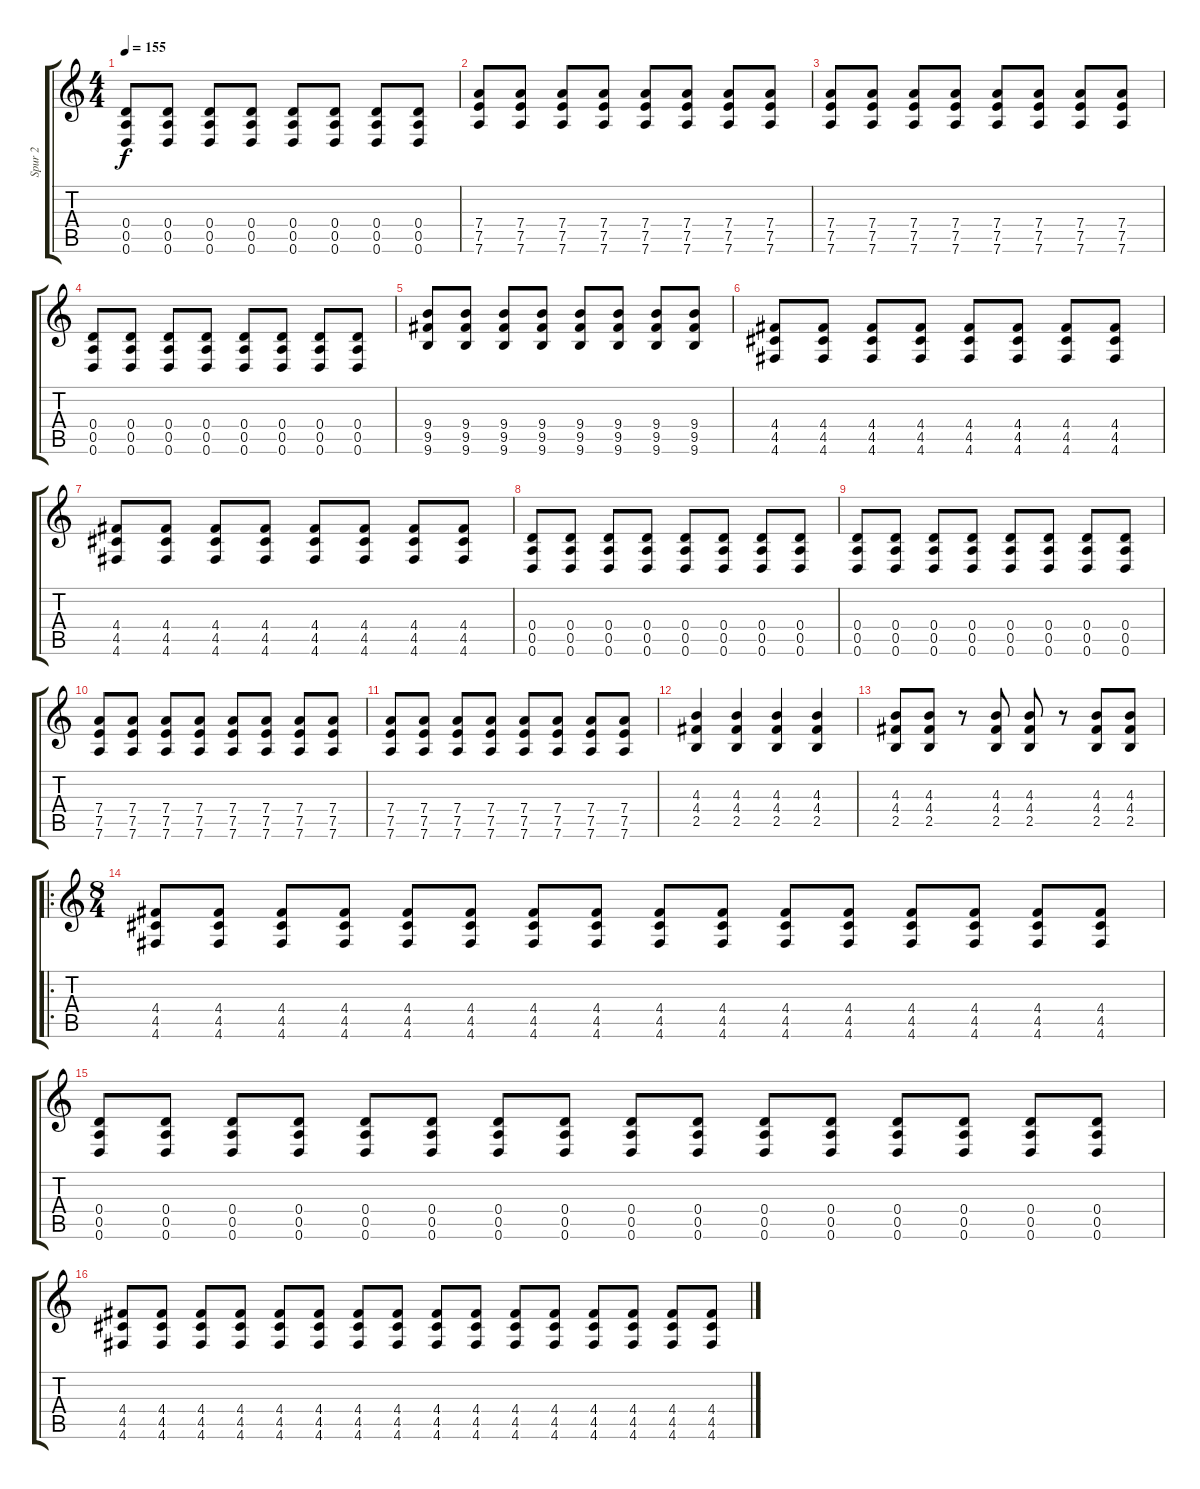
\track ("Spur 2" "Spur 2") {instrument distortionguitar}
\staff {score tabs}
\tuning (E4 B3 G3 D3 A2 D2) {hide}
\ts (4 4)
\tempo 155
\clef g2
\ks c
(0.4 0.5 0.6).8{dy f} (0.4 0.5 0.6).8 (0.4 0.5 0.6).8 (0.4 0.5 0.6).8 (0.4 0.5 0.6).8 (0.4 0.5 0.6).8 (0.4 0.5 0.6).8 (0.4 0.5 0.6).8 |
(7.4 7.5 7.6).8 (7.4 7.5 7.6).8 (7.4 7.5 7.6).8 (7.4 7.5 7.6).8 (7.4 7.5 7.6).8 (7.4 7.5 7.6).8 (7.4 7.5 7.6).8 (7.4 7.5 7.6).8 |
(7.4 7.5 7.6).8 (7.4 7.5 7.6).8 (7.4 7.5 7.6).8 (7.4 7.5 7.6).8 (7.4 7.5 7.6).8 (7.4 7.5 7.6).8 (7.4 7.5 7.6).8 (7.4 7.5 7.6).8 |
(0.4 0.5 0.6).8 (0.4 0.5 0.6).8 (0.4 0.5 0.6).8 (0.4 0.5 0.6).8 (0.4 0.5 0.6).8 (0.4 0.5 0.6).8 (0.4 0.5 0.6).8 (0.4 0.5 0.6).8 |
(9.4 9.5 9.6).8 (9.4 9.5 9.6).8 (9.4 9.5 9.6).8 (9.4 9.5 9.6).8 (9.4 9.5 9.6).8 (9.4 9.5 9.6).8 (9.4 9.5 9.6).8 (9.4 9.5 9.6).8 |
(4.4 4.5 4.6).8 (4.4 4.5 4.6).8 (4.4 4.5 4.6).8 (4.4 4.5 4.6).8 (4.4 4.5 4.6).8 (4.4 4.5 4.6).8 (4.4 4.5 4.6).8 (4.4 4.5 4.6).8 |
(4.4 4.5 4.6).8 (4.4 4.5 4.6).8 (4.4 4.5 4.6).8 (4.4 4.5 4.6).8 (4.4 4.5 4.6).8 (4.4 4.5 4.6).8 (4.4 4.5 4.6).8 (4.4 4.5 4.6).8 |
(0.4 0.5 0.6).8 (0.4 0.5 0.6).8 (0.4 0.5 0.6).8 (0.4 0.5 0.6).8 (0.4 0.5 0.6).8 (0.4 0.5 0.6).8 (0.4 0.5 0.6).8 (0.4 0.5 0.6).8 |
(0.4 0.5 0.6).8 (0.4 0.5 0.6).8 (0.4 0.5 0.6).8 (0.4 0.5 0.6).8 (0.4 0.5 0.6).8 (0.4 0.5 0.6).8 (0.4 0.5 0.6).8 (0.4 0.5 0.6).8 |
(7.4 7.5 7.6).8 (7.4 7.5 7.6).8 (7.4 7.5 7.6).8 (7.4 7.5 7.6).8 (7.4 7.5 7.6).8 (7.4 7.5 7.6).8 (7.4 7.5 7.6).8 (7.4 7.5 7.6).8 |
(7.4 7.5 7.6).8 (7.4 7.5 7.6).8 (7.4 7.5 7.6).8 (7.4 7.5 7.6).8 (7.4 7.5 7.6).8 (7.4 7.5 7.6).8 (7.4 7.5 7.6).8 (7.4 7.5 7.6).8 |
(4.3 4.4 2.5).4 (4.3 4.4 2.5).4 (4.3 4.4 2.5).4 (4.3 4.4 2.5).4 |
(4.3 4.4 2.5).8 (4.3 4.4 2.5).8 r.8 (4.3 4.4 2.5).8 (4.3 4.4 2.5).8 r.8 (4.3 4.4 2.5).8 (4.3 4.4 2.5).8 |
\ro
\ts (8 4)
(4.4 4.5 4.6).8 (4.4 4.5 4.6).8 (4.4 4.5 4.6).8 (4.4 4.5 4.6).8 (4.4 4.5 4.6).8 (4.4 4.5 4.6).8 (4.4 4.5 4.6).8 (4.4 4.5 4.6).8 (4.4 4.5 4.6).8 (4.4 4.5 4.6).8 (4.4 4.5 4.6).8 (4.4 4.5 4.6).8 (4.4 4.5 4.6).8 (4.4 4.5 4.6).8 (4.4 4.5 4.6).8 (4.4 4.5 4.6).8 |
(0.4 0.5 0.6).8 (0.4 0.5 0.6).8 (0.4 0.5 0.6).8 (0.4 0.5 0.6).8 (0.4 0.5 0.6).8 (0.4 0.5 0.6).8 (0.4 0.5 0.6).8 (0.4 0.5 0.6).8 (0.4 0.5 0.6).8 (0.4 0.5 0.6).8 (0.4 0.5 0.6).8 (0.4 0.5 0.6).8 (0.4 0.5 0.6).8 (0.4 0.5 0.6).8 (0.4 0.5 0.6).8 (0.4 0.5 0.6).8 |
(4.4 4.5 4.6).8 (4.4 4.5 4.6).8 (4.4 4.5 4.6).8 (4.4 4.5 4.6).8 (4.4 4.5 4.6).8 (4.4 4.5 4.6).8 (4.4 4.5 4.6).8 (4.4 4.5 4.6).8 (4.4 4.5 4.6).8 (4.4 4.5 4.6).8 (4.4 4.5 4.6).8 (4.4 4.5 4.6).8 (4.4 4.5 4.6).8 (4.4 4.5 4.6).8 (4.4 4.5 4.6).8 (4.4 4.5 4.6).8
